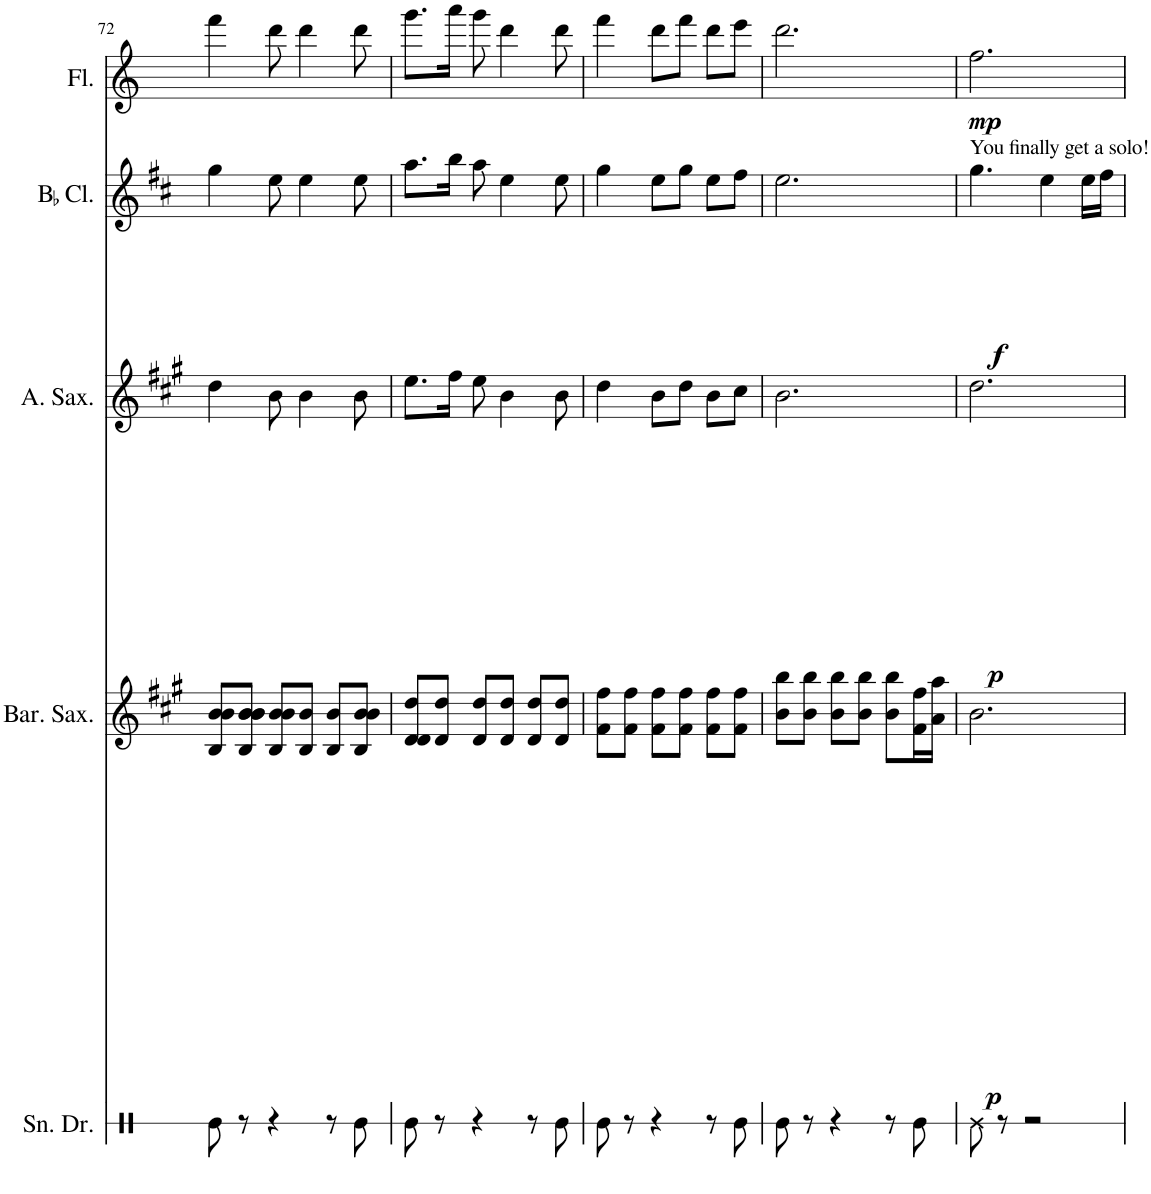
**kern	**kern	**dynam	**kern	**dynam	**kern	**dynam	**kern	**dynam
*part5	*part4	*part4	*part3	*part3	*part2	*part2	*part1	*part1
*staff5	*staff4	*staff4	*staff3	*staff3	*staff2	*staff2	*staff1	*staff1
*I"Snare Drum	*I"Baritone Saxophone	*	*I"Alto Saxophone	*	*I"BaccidentalFlat Clarinet	*	*I"Flute	*
*I'Sn. Dr.	*I'Bar. Sax.	*	*I'A. Sax.	*	*I'BaccidentalFlat Cl.	*	*I'Fl.	*
!!LO:PB:g=z
*clefX	*clefG2	*	*clefG2	*	*clefG2	*	*clefG2	*
*	*Trd12c21	*	*Trd5c9	*	*Trd1c2	*	*	*
*k[]	*k[f#c#g#]	*	*k[f#c#g#]	*	*k[f#c#]	*	*k[]	*
*M3/4	*M3/4	*	*M3/4	*	*M3/4	*	*M3/4	*
=72	=72	=72	=72	=72	=72	=72	=72	=72
8Re\	8B/ 8b/ 8b/L	.	4dd\	.	4gg\	.	4fff\	.
8r	8B/ 8b/ 8b/ 8b/ 8b/ 8b/ 8b/J	.	.	.	.	.	.	.
4r	8B/ 8b/ 8b/L	.	8b\	.	8ee\	.	8ddd\	.
.	8B/ 8b/J	.	4b\	.	4ee\	.	4ddd\	.
8r	8B/ 8b/L	.	.	.	.	.	.	.
8Re\	8B/ 8b/ 8b/J	.	8b\	.	8ee\	.	8ddd\	.
=73	=73	=73	=73	=73	=73	=73	=73	=73
8Re\	8d/ 8d/ 8dd/L	.	8.ee\L	.	8.aa\L	.	8.ggg\L	.
8r	8d/ 8dd/J	.	.	.	.	.	.	.
.	.	.	16ff#\Jk	.	16bb\Jk	.	16aaa\Jk	.
4r	8d/ 8dd/L	.	8ee\	.	8aa\	.	8ggg\	.
.	8d/ 8dd/J	.	4b\	.	4ee\	.	4ddd\	.
8r	8d/ 8dd/L	.	.	.	.	.	.	.
8Re\	8d/ 8dd/J	.	8b\	.	8ee\	.	8ddd\	.
=74	=74	=74	=74	=74	=74	=74	=74	=74
8Re\	8f#\ 8ff#\L	.	4dd\	.	4gg\	.	4fff\	.
8r	8f#\ 8ff#\J	.	.	.	.	.	.	.
4r	8f#\ 8ff#\L	.	8b\L	.	8ee\L	.	8ddd\L	.
.	8f#\ 8ff#\J	.	8dd\J	.	8gg\J	.	8fff\J	.
8r	8f#\ 8ff#\L	.	8b\L	.	8ee\L	.	8ddd\L	.
8Re\	8f#\ 8ff#\J	.	8cc#\J	.	8ff#\J	.	8eee\J	.
=75	=75	=75	=75	=75	=75	=75	=75	=75
8Re\	8b\ 8bb\L	.	2.b\	.	2.ee\	.	2.ddd\	.
8r	8b\ 8bb\J	.	.	.	.	.	.	.
4r	8b\ 8bb\L	.	.	.	.	.	.	.
.	8b\ 8bb\J	.	.	.	.	.	.	.
8r	8b\ 8bb\L	.	.	.	.	.	.	.
8Re\	16f#\ 16ff#\L	.	.	.	.	.	.	.
.	16a\ 16aa\JJ	.	.	.	.	.	.	.
=76	=76	=76	=76	=76	=76	=76	=76	=76
!	!	!	!	!	!LO:TX:a:t=You finally get a solo!	!	!	!
!	!	!LO:DY:b	!	!LO:DY:b	!	!LO:DY:b	!	!LO:DY:b
8Re\	2.b\	p	2.dd\	p	4.gg\	f	2.ff\	mp
8r	.	.	.	.	.	.	.	.
2r	.	.	.	.	.	.	.	.
.	.	.	.	.	4ee\	.	.	.
.	.	.	.	.	16ee\LL	.	.	.
.	.	.	.	.	16ff#\JJ	.	.	.
=	=	=	=	=	=	=	=	=
*-	*-	*-	*-	*-	*-	*-	*-	*-
